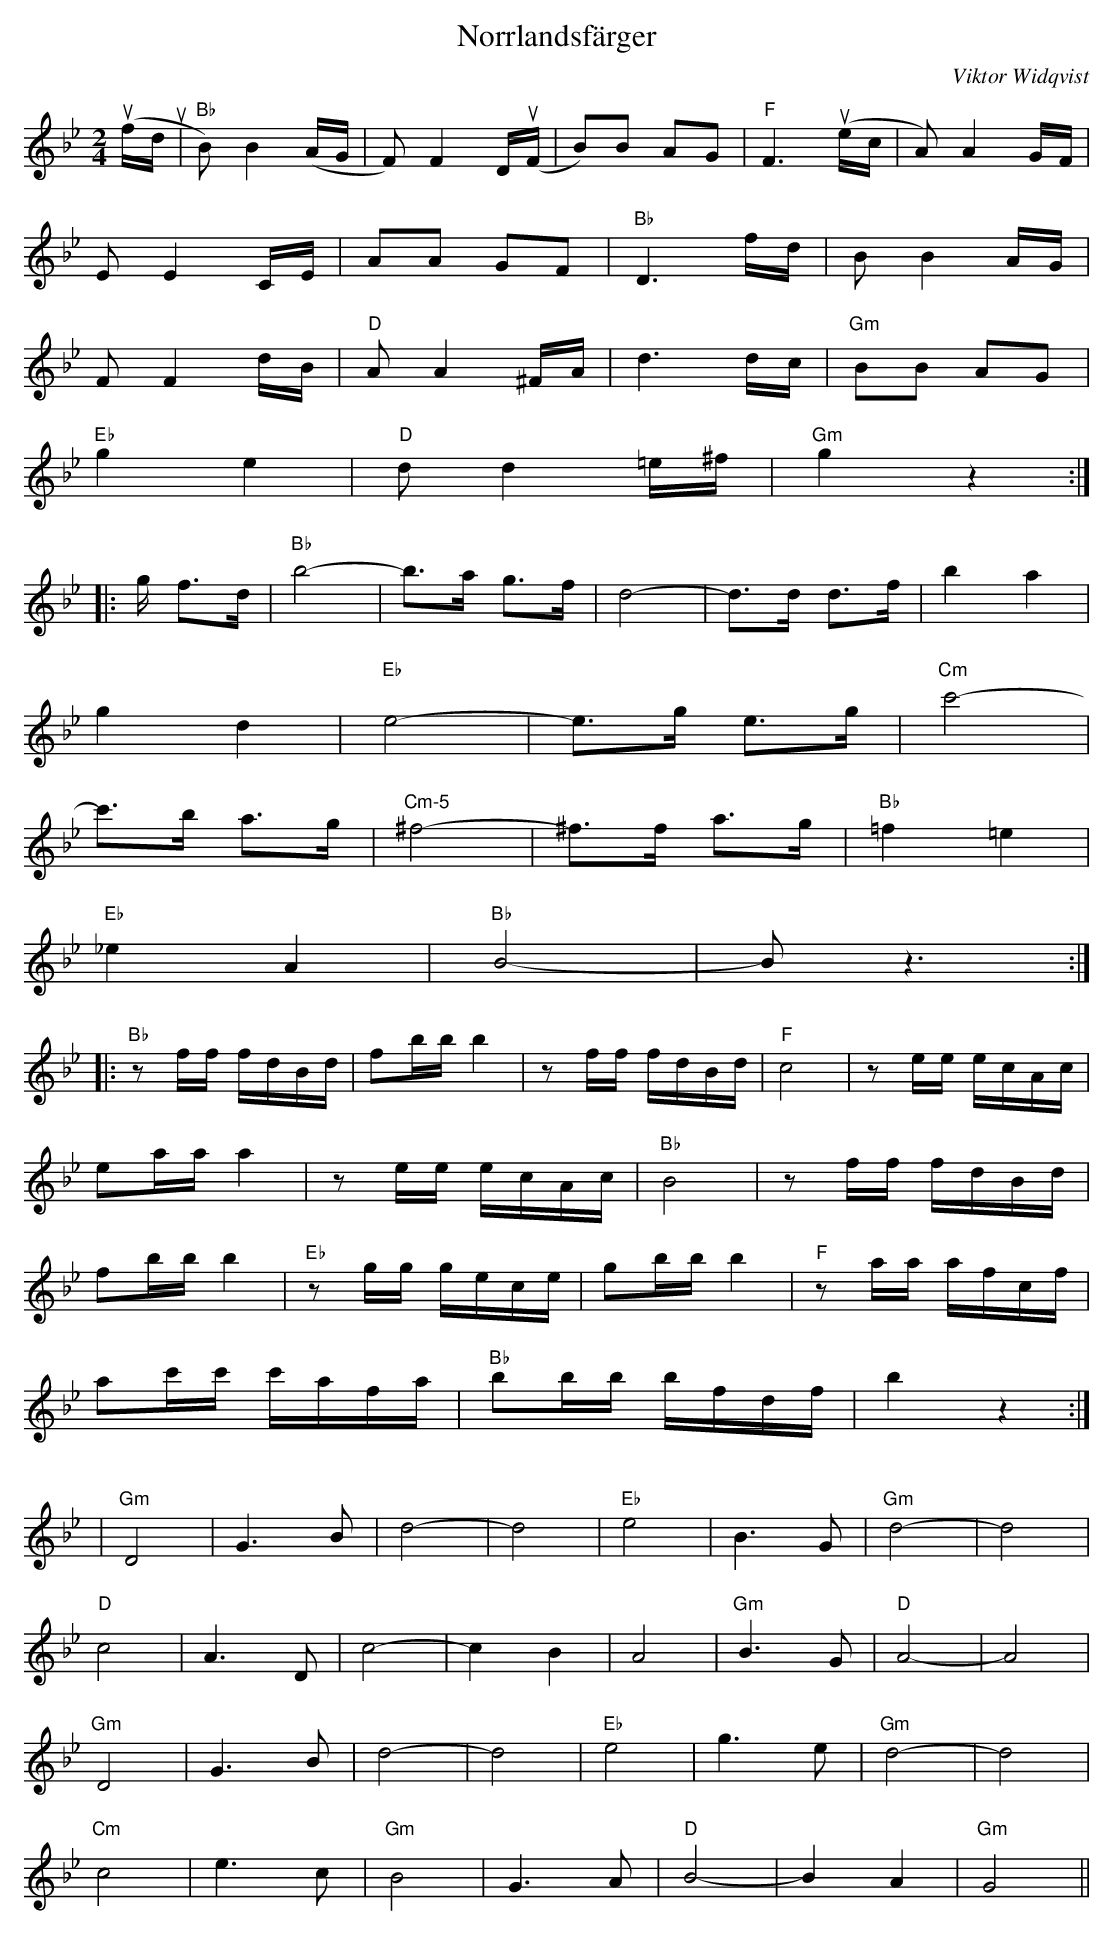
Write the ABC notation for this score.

X:1
T:Norrlandsfärger
M:2/4
C:Viktor Widqvist
L:1/8
K:Bb
u(f/d/ u|"Bb" B)B2(A/G/ | F)F2D/u(F/ | B)B AG | "F"F3u(e/c/ | A)A2G/F/ |
EE2C/E/ | AA GF |"Bb" D3f/d/ | BB2 A/G/ |
FF2d/B/ | "D"AA2^F/A/ | d3d/c/ | "Gm"BB AG |
"Eb"g2 e2 | "D"dd2=e/^f/ | "Gm"g2z2 :|
|:g/ f>d | "Bb"b4- |b3/a/ g>f | d4- |d3/d/ d>f | b2 a2 |
g2 d2 | "Eb"e4- |e3/g/ e>g |"Cm" c'4- |
c'3/b/ a>g | "Cm-5"^f4- |^f3/f/ a>g | "Bb"=f2 =e2 |
"Eb"_e2 A2 | "Bb"B4- | B z3 :|
|:"Bb"zf/2f/2 f/2d/2B/2d/2 | fb/2b/2 b2 |zf/2f/2 f/2d/2B/2d/2 | "F"c4 |ze/2e/2 e/2c/2A/2c/2 |
ea/2a/2 a2 |ze/2e/2 e/2c/2A/2c/2 | "Bb"B4 |zf/2f/2 f/2d/2B/2d/2 |
fb/2b/2 b2 |"Eb"zg/2g/2 g/2e/2c/2e/2 | gb/2b/2 b2 |"F"za/2a/2 a/2f/2c/2f/2 |
ac'/2c'/2 c'/2a/2f/2a/2 | "Bb"bb/2b/2 b/2f/2d/2f/2 | b2z2 :|
K:Gm
|"Gm"D4 | G2>B2 | d4- |d4| "Eb"e4 | B2>G2 | "Gm"d4- |d4|
"D"c4 | A2>D2 | c4- | c2 B2 | A4 | "Gm"B2>G2 | "D" A4- | A4|
"Gm"D4 | G2>B2 | d4- |d4| "Eb"e4 | g2>e2 | "Gm"d4- |d4|
"Cm"c4 | e2>c2 | "Gm"B4 | G2>A2 | "D"B4- | B2 A2 | "Gm"G4 ||
